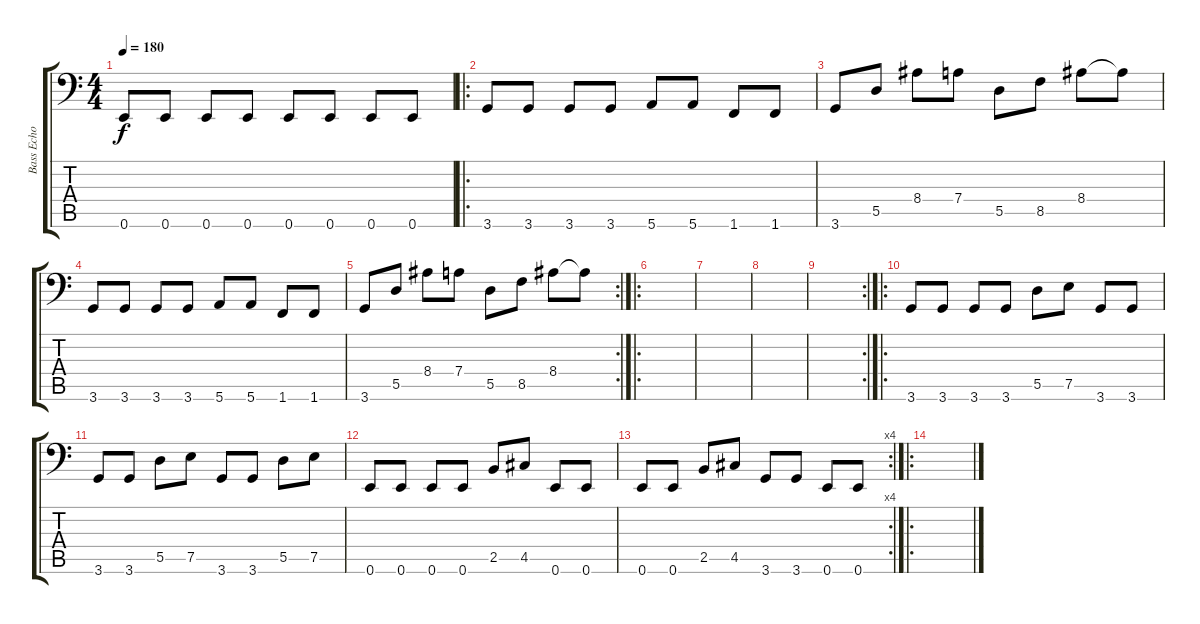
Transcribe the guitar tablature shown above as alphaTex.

\track ("Bass Echo" "Bass Echo") {instrument electricbasspick}
\staff {score tabs}
\tuning (E3 B2 G2 D2 A1 E1) {hide}
\ts (4 4)
\tempo 180
\clef f4
\ks c
0.6.8{dy f} 0.6.8 0.6.8 0.6.8 0.6.8 0.6.8 0.6.8 0.6.8 |
\ro
3.6.8 3.6.8 3.6.8 3.6.8 5.6.8 5.6.8 1.6.8 1.6.8 |
3.6.8 5.5.8 8.4.8 7.4.8 5.5.8 8.5.8 8.4.8 8.4{t}.8 |
3.6.8 3.6.8 3.6.8 3.6.8 5.6.8 5.6.8 1.6.8 1.6.8 |
\rc 2
3.6.8 5.5.8 8.4.8 7.4.8 5.5.8 8.5.8 8.4.8 8.4{t}.8 |
\ro
|
|
|
\rc 2
|
\ro
3.6.8 3.6.8 3.6.8 3.6.8 5.5.8 7.5.8 3.6.8 3.6.8 |
3.6.8 3.6.8 5.5.8 7.5.8 3.6.8 3.6.8 5.5.8 7.5.8 |
0.6.8 0.6.8 0.6.8 0.6.8 2.5.8 4.5.8 0.6.8 0.6.8 |
\rc 4
0.6.8 0.6.8 2.5.8 4.5.8 3.6.8 3.6.8 0.6.8 0.6.8 |
\ro
